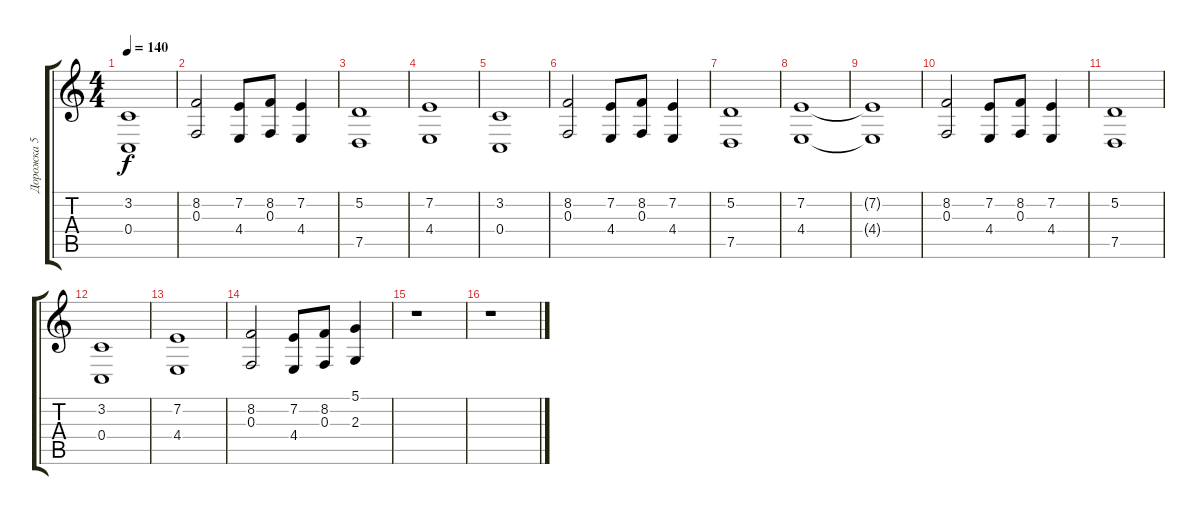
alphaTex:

\track ("Дорожка 5" "Дорожка 5") {instrument pad4choir}
\staff {score tabs}
\tuning (D4 A3 F3 C3 G2 C2) {hide}
\ts (4 4)
\tempo 140
\clef g2
\ks c
(3.2 0.4).1{dy f} |
(8.2 0.3).2 (7.2 4.4).8 (8.2 0.3).8 (7.2 4.4).4 |
(5.2 7.5).1 |
(7.2 4.4).1 |
(3.2 0.4).1 |
(8.2 0.3).2 (7.2 4.4).8 (8.2 0.3).8 (7.2 4.4).4 |
(5.2 7.5).1 |
(7.2 4.4).1 |
(7.2{t} 4.4{t}).1 |
(8.2 0.3).2 (7.2 4.4).8 (8.2 0.3).8 (7.2 4.4).4 |
(5.2 7.5).1 |
(3.2 0.4).1 |
(7.2 4.4).1 |
(8.2 0.3).2 (7.2 4.4).8 (8.2 0.3).8 (5.1 2.3).4 |
r.1 |
r.1
